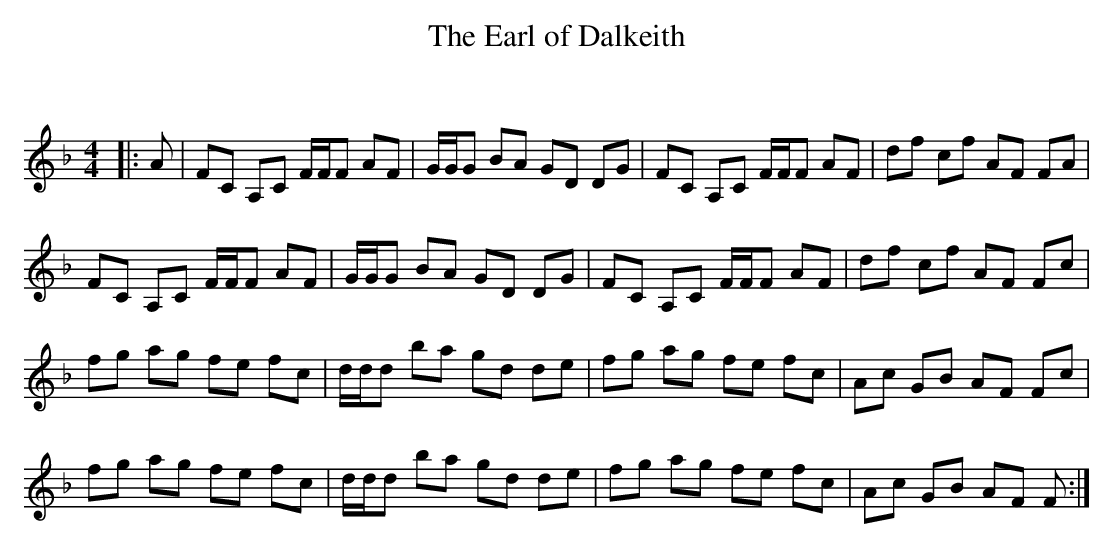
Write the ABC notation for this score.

X:1
T: The Earl of Dalkeith
C:
Q: 232
K:F
M:4/4
L:1/8
|:A|FC A,C F1/2F1/2F AF|G1/2G1/2G BA GD DG|FC A,C F1/2F1/2F AF|df cf AF FA|
FC A,C F1/2F1/2F AF|G1/2G1/2G BA GD DG|FC A,C F1/2F1/2F AF|df cf AF Fc|
fg ag fe fc|d1/2d1/2d ba gd de|fg ag fe fc|Ac GB AF Fc|
fg ag fe fc|d1/2d1/2d ba gd de|fg ag fe fc|Ac GB AF F:|
